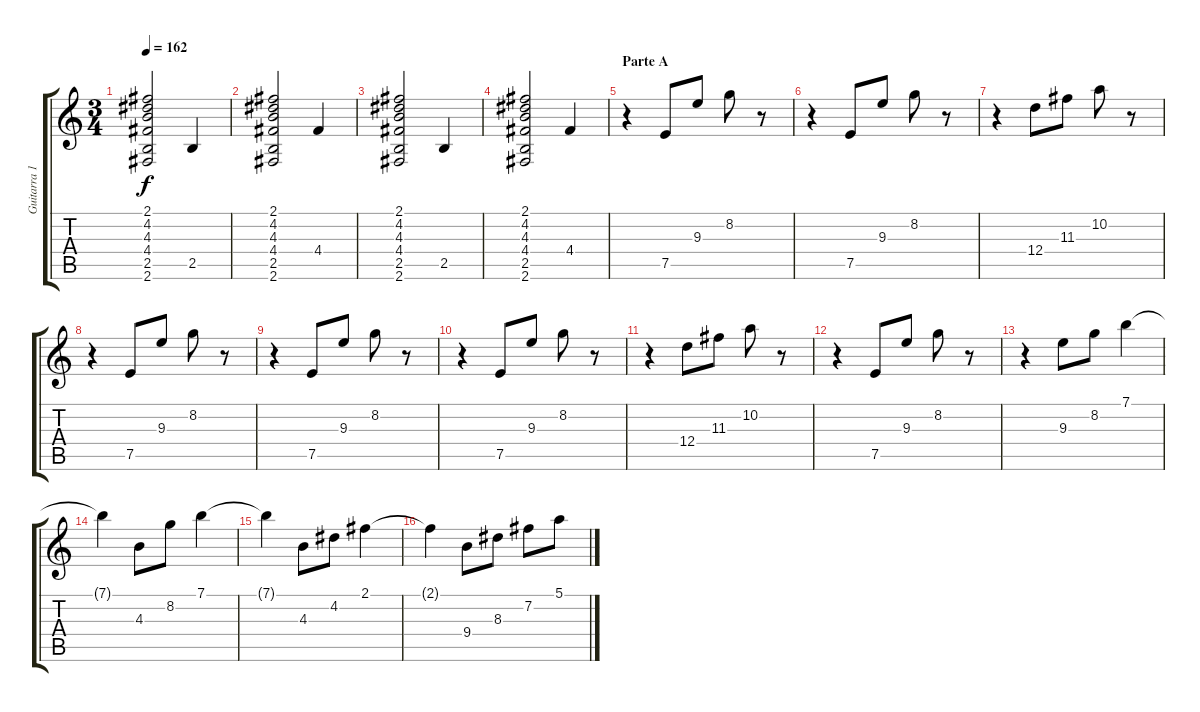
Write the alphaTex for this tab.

\track ("Guitarra 1" "Guitarra 1") {instrument acousticguitarsteel}
\staff {score tabs}
\tuning (E4 B3 G3 D3 A2 E2) {hide}
\ts (3 4)
\tempo 162
\clef g2
\ks c
(2.1 4.2 4.3 4.4 2.5 2.6).2{dy f} 2.5.4 |
(2.1 4.2 4.3 4.4 2.5 2.6).2 4.4.4 |
(2.1 4.2 4.3 4.4 2.5 2.6).2 2.5.4 |
(2.1 4.2 4.3 4.4 2.5 2.6).2 4.4.4 |
\section ("" "Parte A")
r.4 7.5.8 9.3.8 8.2.8 r.8 |
r.4 7.5.8 9.3.8 8.2.8 r.8 |
r.4 12.4.8 11.3.8 10.2.8 r.8 |
r.4 7.5.8 9.3.8 8.2.8 r.8 |
r.4 7.5.8 9.3.8 8.2.8 r.8 |
r.4 7.5.8 9.3.8 8.2.8 r.8 |
r.4 12.4.8 11.3.8 10.2.8 r.8 |
r.4 7.5.8 9.3.8 8.2.8 r.8 |
r.4 9.3.8 8.2.8 7.1.4 |
7.1{t}.4 4.3.8 8.2.8 7.1.4 |
7.1{t}.4 4.3.8 4.2.8 2.1.4 |
2.1{t}.4 9.4.8 8.3.8 7.2.8 5.1.8
